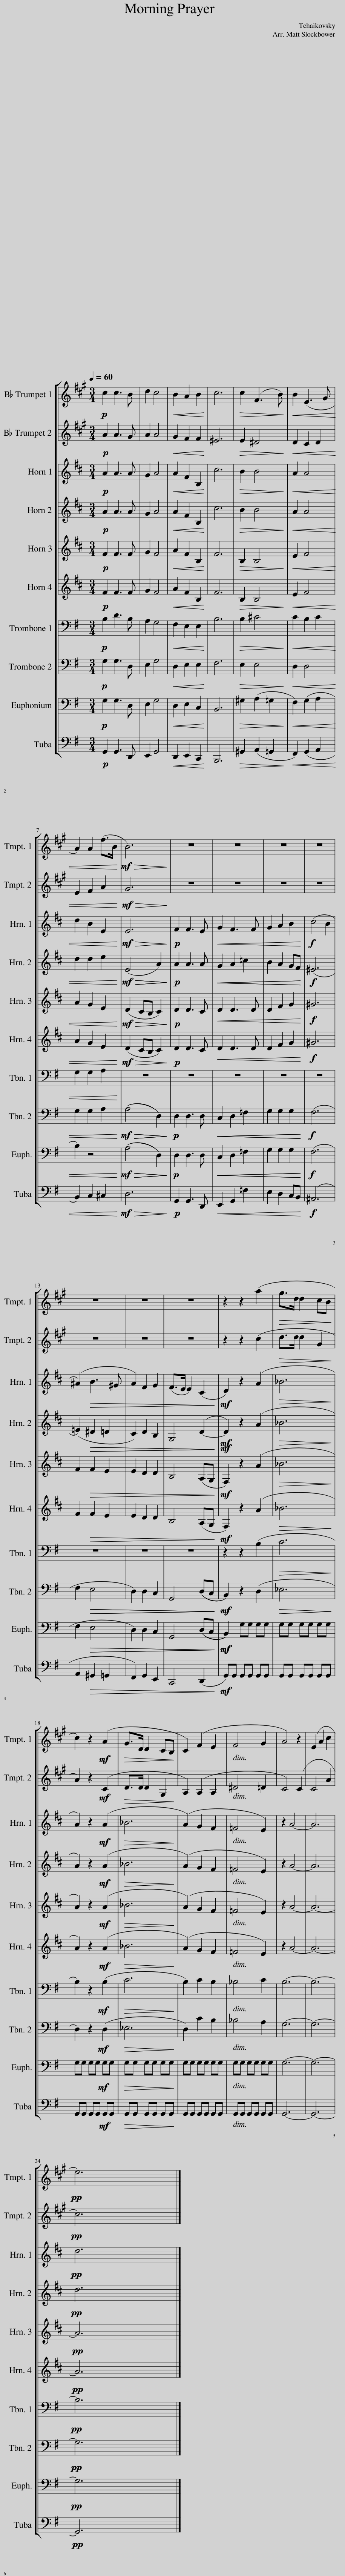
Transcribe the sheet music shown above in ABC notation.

X:1
%%score [ 1 2 3 4 5 6 7 8 9 10 ]
L:1/8
Q:1/4=60
M:3/4
I:linebreak $
K:G
V:1 treble transpose=-2
V:2 treble transpose=-2
V:3 treble transpose=-7
V:4 treble transpose=-7
V:5 treble transpose=-7
V:6 treble transpose=-7
V:7 bass
V:8 bass
V:9 bass
V:10 bass
V:1
[K:A]!p! c2 c3 B | d2 c4 |!<(! B2 A2 B2!<)! |!mp! c6 |!>(! c2 (F3 B)!>)! | %5
!p!!<(! B2 (E3 G |$ A2) A2 (f>B!<)! |!mf!!>(! B6)!>)! | z6 | z6 | %10
 z6 | z6 |$ z6 | z6 | z6 | %15
 z2 z2 (a2 |!>(! g>d d2 cB!>)! |$ c2) z2!mf! (A2 |!>(! G>D D2 CB,!>)! |!p! C2) (F2 E2 | %20
!>(! F4 G2 | A4) z2 | (E2 A2 c2!>)! |$!pp! e6) |] %24
V:2
[K:A]!p! A2 A3 G | A2 A4 |!<(! G2 F2 F2!<)! |!mp! ^E6 |!>(! E2 ^D4!>)! | %5
!p!!<(! D2 C2 D2 |$ E2 F2 A2!<)! |!mf!!>(! G6!>)! | z6 | z6 | %10
 z6 | z6 |$ z6 | z6 | z6 | %15
 z2 z2 (c2 |!>(! d>d d2 G2!>)! |$ A2) z2!mf! (C2 |!>(! D>D D2 G,2!>)! |!p! A,2) (A,2 A,2 | %20
!>(! ^D4 =D2 | C4) (C2 | C4 A2!>)! |$!pp! c6) |] %24
V:3
[K:D]!p! A2 A3 A | G2 A4 |!<(! A2 F2 B,2!<)! |!mp! c6 |!>(! B2 B4!>)! | %5
!p!!<(! A2 A4 |$ d2 B2 E2!<)! |!mf!!>(! E6!>)! |!p! F2 F3 E |!<(! G2 F3 F | %10
 G2 A2 B2!<)! |!f! (c4 B2 |$ (^A2)!>(! B3 ^G | A2) F2 G2 | (F>E E2) (C2!>)! | %15
!mf! D2) z2 (A2 |!>(! _B6!>)! |$ A2) z2!mf! (A2 |!>(! _B6!>)! |!p! (A2) G2 F2 | %20
!>(! =F4 E2) | z2 A4- | A6!>)! |$!pp! d6 |] %24
V:4
[K:D]!p! A2 A3 A | G2 A4 |!<(! A2 F2 B,2!<)! |!mp! c6 |!>(! B2 B4!>)! | %5
!p!!<(! A2 A4 |$ d2 d2 e2!<)! |!mf!!>(!!>(! (E4 A2)!>)!!>)! |!p! A2 A3 A |!<(!!<(! G2 A2 =c2 | %10
 B2 A2 GF!<)!!<)! |!f! (^E6 |$ (=E2)!>(!!>(! ^D2 =D2 | C2) D2 B,2 | G,4 (D2-!>)!!>)! | %15
!mf!!mf! D2) z2 (A2 |!>(! _B6!>)! |$ A2) z2!mf! (A2 |!>(! _B6!>)! |!p! (A2) G2 F2 | %20
!>(! =F4 E2) | z2 A4- | A6!>)! |$!pp! d6 |] %24
V:5
[K:D]!p! F2 F3 F | G2 F4 |!<(! A2 F2 B,2!<)! |!mp! F6 |!>(! B,2 B,4!>)! | %5
!p!!<(! E2 F4 |$ A2 G2 E2!<)! |!mf!!>(! (D2 CB, C2)!>)! |!p! D2 D3 C |!<(! D2 D3 D | %10
 D2 F2 G2!<)! |!f! ^G6 |$ F2!>(! F2 E2 | E2 D2 D2 | B,4 (A,G,!>)! | %15
!mf! F,2) z2 (A2 |!>(! _B6!>)! |$ A2) z2!mf! (A2 |!>(! _B6!>)! |!p! (A2) G2 F2 | %20
!>(! =F4 E2) | z2 A4- | A6-!>)! |$!pp! A6 |] %24
V:6
[K:D]!p! F2 F3 F | G2 F4 |!<(! A2 F2 B,2!<)! |!mp! F6 |!>(! B,2 B,4!>)! | %5
!p!!<(! E2 F4 |$ A2 G2 E2!<)! |!mf!!>(! (D2 CB, C2)!>)! |!p! D2 D3 C |!<(! D2 D3 D | %10
 D2 F2 G2!<)! |!f! ^G6 |$ F2!>(! F2 E2 | E2 D2 D2 | B,4 (A,G,!>)! | %15
!mf! F,2) z2 (A2 |!>(! _B6!>)! |$ A2) z2!mf! (A2 |!>(! _B6!>)! |!p! (A2) G2 F2 | %20
!>(! =F4 E2) | z2 A4- | A6-!>)! |$!pp! A6 |] %24
V:7
!p! B,2 D3 B, | A,2 G,4 |!<(! F,2 E,2 E,2!<)! |!mp! B,6 |!>(! B,2 ^C4!>)! | %5
!p!!<(! C2 B,2 C2 |$ G,2 G,2 A,2!<)! | z6 | z6 | z6 | %10
 z6 | z6 |$ z6 | z6 | z6 | %15
 z2 z2 (B,2 |!>(! C6!>)! |$ B,2) z2!mf! (B,2 |!>(! C6!>)! |!p! B,2) C2 B,2 | %20
!>(! _B,4 C2 | B,6- | B,6-!>)! |$!pp! B,6 |] %24
V:8
!p! G,2 G,3 D, | E,2 G,4 |!<(! D,2 E,2 E,2!<)! |!mp! F,6 |!>(! E,2 E,4!>)! | %5
!p!!<(! D,2 D,4 |$ G,2 G,2 A,2!<)! |!mf!!>(!!>(! ((A,4 D,2))!>)!!>)! |!p! D,2 D,3 D, |!<(!!<(! C,2 D,2 =F,2 | %10
 G,2 G,2 G,2!<)!!<)! |!f! (F,6 |$ F,2!>(!!>(! E,4 | D,2) D,2 C,2 | G,,4 ((D,C,!>)!!>)! | %15
!mf!!mf! B,,2)) z2 (D,2 |!>(! _E,6!>)! |$ D,2) z2!mf! (D,2 |!>(! _E,6!>)! |!p! D,2) C2 B,2 | %20
!>(! _B,4 A,2 | G,6- | G,6-!>)! |$!pp! G,6 |] %24
V:9
!p! G,2 G,3 D, | E,2 G,4 |!<(! D,2 E,2 C,2!<)! |!mp! B,,6 |!>(! ^G,2 (A,2 =G,2!>)! | %5
!p!!<(! F,2) (G,2 A,2 |$ B,2) z4!<)! |!mf!!>(!!>(! ((A,4 D,2))!>)!!>)! |!p! D,2 D,3 D, |!<(!!<(! C,2 D,2 =F,2 | %10
 G,2 G,2 G,2!<)!!<)! |!f! (F,6 |$ F,2!>(!!>(! E,4 | D,2) D,2 C,2 | G,,4 ((D,C,!>)!!>)! | %15
!mf!!mf! B,,2)) G,G, G,G, | G,G, G,G, G,G, |$ G,G, G,G,!mf! G,G, |!>(! G,G, G,G, G,G,!>)! |!p! G,G, G,G, G,G, | %20
!>(! G,G, G,G, G,G, | G,6- | G,6-!>)! |$!pp! G,6 |] %24
V:10
!p! G,,2 G,,3 D,, | E,,2 G,,4 |!<(! D,,2 E,,2 C,,2!<)! |!mp! B,,,6 |!>(! ^G,,2 (A,,2 =G,,2!>)! | %5
!p!!<(! F,,2) (G,,2 A,,2 |$ B,,2) C,2 ^C,2!<)! |!mf!!>(! D,6!>)! |!p! G,,2 G,,3 D,, |!<(! E,,2 G,,2 =F,2 | %10
 E,2 D,2 C,B,,!<)! |!f! (^A,,6 |$ A,,2!>(! ^G,,2 =G,,2 | F,,2) G,,2 E,,2 | C,,4 (D,,2!>)! | %15
!mf! G,,)G,, G,,G,, G,,G,, | G,,G,, G,,G,, G,,G,, |$ G,,G,, G,,G,,!mf! G,,G,, |!>(! G,,G,, G,,G,, G,,G,,!>)! |!p! G,,G,, G,,G,, G,,G,, | %20
!>(! G,,G,, G,,G,, G,,G,, | G,,6- | G,,6-!>)! |$!pp! G,,6 |] %24
